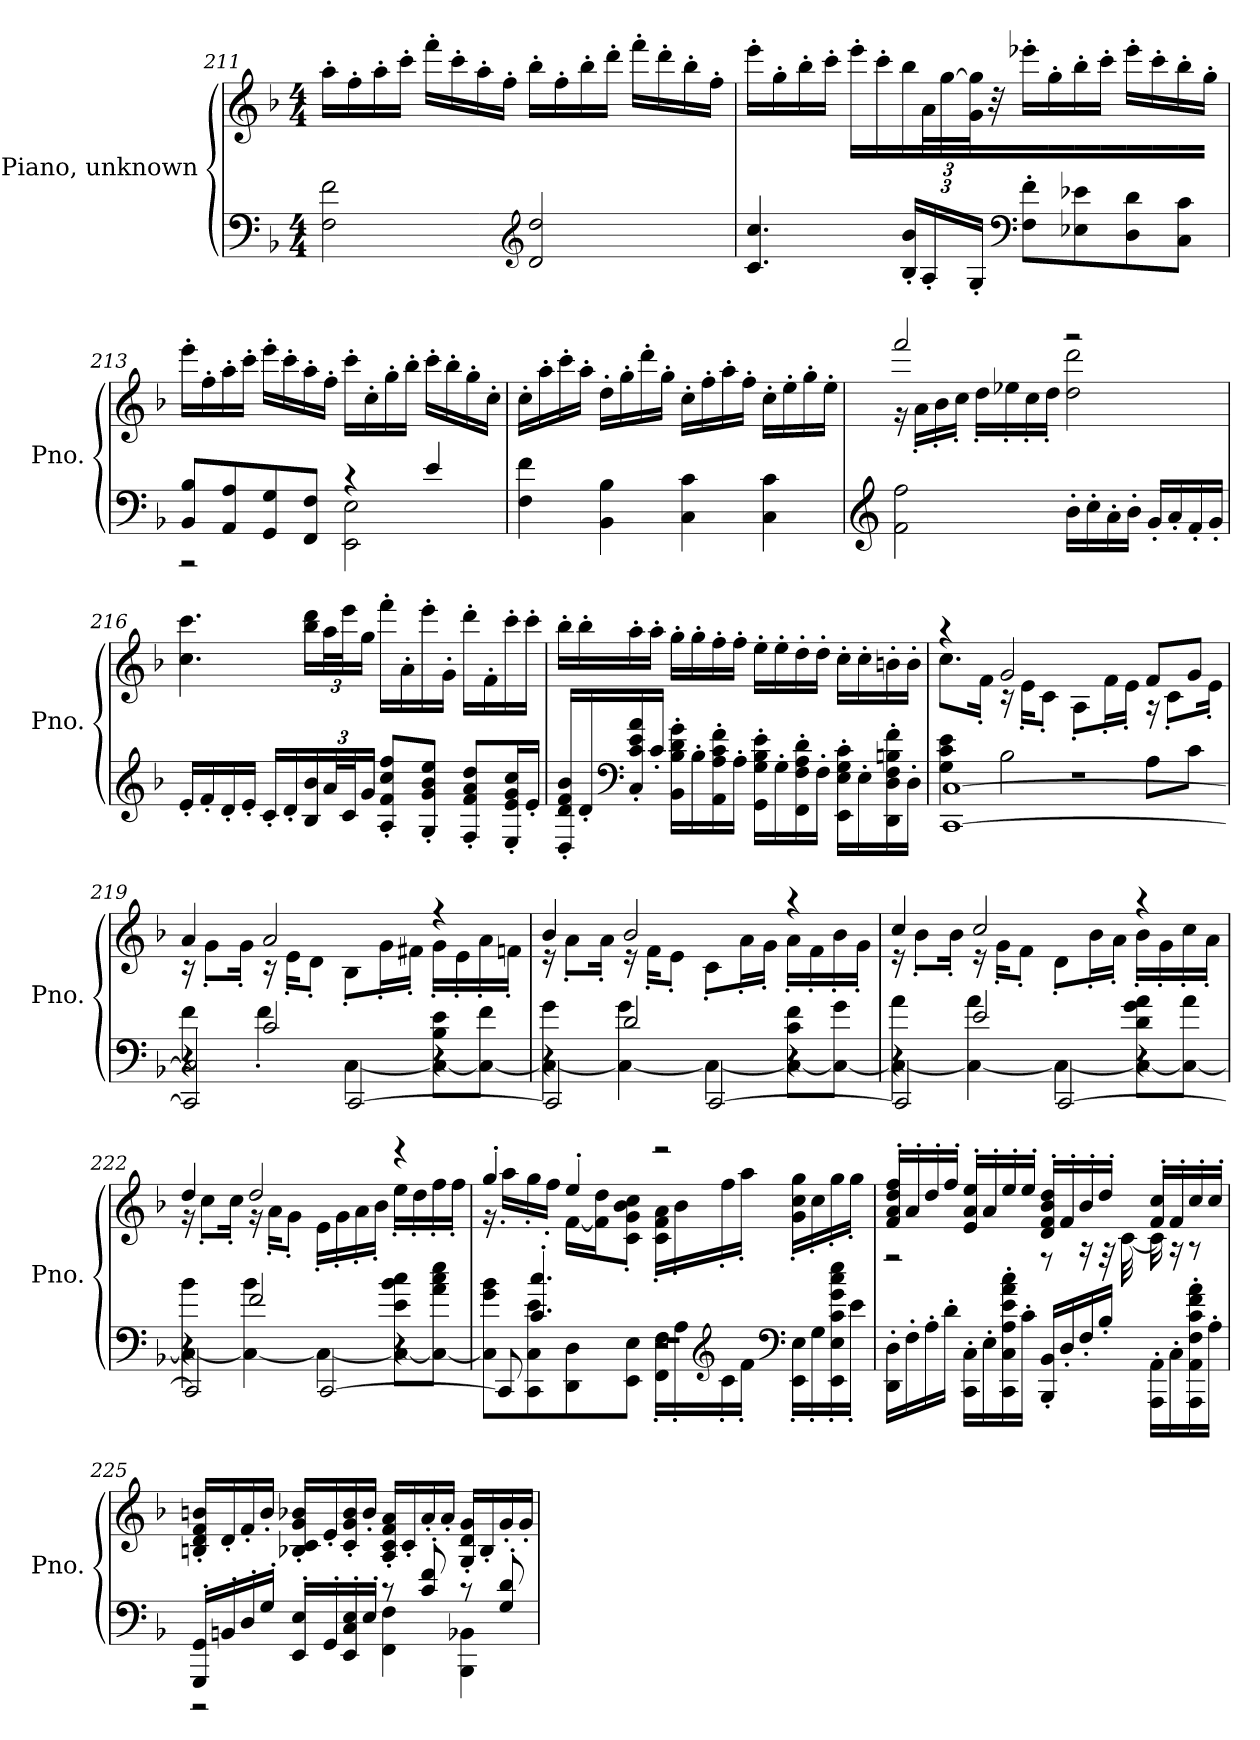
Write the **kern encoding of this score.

**kern	**kern
*part1	*part1
*staff2	*staff1
*I"Piano, unknown	*
*I'Pno.	*
!!LO:LB:g=z
*clefF4	*clefG2
*k[b-]	*k[b-]
*M4/4	*M4/4
=211	=211
2F\ 2f\	16aa'\LL
.	16ff'\
.	16aa'\
.	16ccc'\JJ
.	16fff'\LL
.	16ccc'\
.	16aa'\
.	16ff'\JJ
*clefG2	*
2d/ 2dd/	16bb-'\LL
.	16ff'\
.	16bb-'\
.	16ddd'\JJ
.	16fff'\LL
.	16ddd'\
.	16bb-'\
.	16ff'\JJ
=212	=212
4.c/ 4.cc/	16eee'\LL
.	16gg'\
.	16bb-'\
.	16ccc'\JJ
.	16eee'\LL
.	16ccc'\
*Xbrackettup	*Xbrackettup
24B-/' 24b-/'LL	24bb-\
24A'/	48a\L
*	*brackettup
.	[48gg\
24G'/JJ	48g\ 48gg\]JJJ
.	48r
*clefF4	*
8F\' 8f\'L	16eee-X'\LL
.	16gg'\
8E-X\ 8e-X\	16bb-'\
.	16ccc'\JJ
8D\ 8d\	16eee-'\LL
.	16ccc'\
8C\ 8c\J	16bb-'\
.	16gg'\JJ
!!LO:LB:g=z
=213	=213
*^	*
8BB-/ 8B-/L	2r	16eee'\LL
.	.	16ff'\
8AA/ 8A/	.	16aa'\
.	.	16ccc'\JJ
8GG/ 8G/	.	16eee'\LL
.	.	16ccc'\
8FF/ 8F/J	.	16aa'\
.	.	16ff'\JJ
4r	2EE\ 2E\	16ccc'\LL
.	.	16cc'\
.	.	16gg'\
.	.	16bb-'\JJ
4e/	.	16ccc'\LL
.	.	16bb-'\
.	.	16gg'\
.	.	16cc'\JJ
*v	*v	*
=214	=214
4F\ 4f\	16cc'\LL
.	16aa'\
.	16ccc'\
.	16aa'\JJ
4BB-\ 4B-\	16dd'\LL
.	16gg'\
.	16ddd'\
.	16gg'\JJ
4C\ 4c\	16cc'\LL
.	16ff'\
.	16aa'\
.	16ff'\JJ
4C\ 4c\	16cc'\LL
.	16ee'\
.	16gg'\
.	16ee'\JJ
!!LO:LB:g=z
=215	=215
*clefG2	*
*	*^
2f\ 2ff\	2fff/	16r
.	.	16a'\LL
.	.	16b-'\
.	.	16cc'\JJ
.	.	16dd'\LL
.	.	16ee-X'\
.	.	16cc'\
.	.	16dd'\JJ
16b-'\LL	2r	2dd\ 2ddd\
16cc'\	.	.
16a'\	.	.
16b-'\JJ	.	.
16g'/LL	.	.
16a'/	.	.
16f'/	.	.
16g'/JJ	.	.
*	*v	*v
=216	=216
16e'/LL	4.cc\ 4.ccc\
16f'/	.
16d'/	.
16e'/JJ	.
16c'/LL	.
16d'/	.
*	*Xbrackettup
24B-/ 24b-/	24bb-\ 24ddd\LL
48a/L	48aa\L
48c/J	48eee\J
24g/JJ	24gg\JJ
8A/' 8f/' 8cc/' 8ff/'L	16fff'\LL
.	16a'\
8G/' 8g/' 8b-/' 8ee/'J	16eee'\
.	16g'\JJ
8F/' 8f/' 8a/' 8dd/'L	16ddd'\LL
.	16f'\
16E/' 16e/' 16g/' 16cc/'L	16ccc'\
16e'/JJ	16ccc'\JJ
!!LO:PB:g=z
=217	=217
16D/' 16d/' 16f/' 16b-/'LL	16bb-'\LL
16d'/	16bb-'\
*clefF4	*
16C/' 16c/' 16e/' 16a/'	16aa'\
16c'/JJ	16aa'\JJ
16BB-\' 16B-\' 16d\' 16g\'LL	16gg'\LL
16B-'\	16gg'\
16AA\' 16A\' 16c\' 16f\'	16ff'\
16A'\JJ	16ff'\JJ
16GG\' 16G\' 16B-\' 16e\'LL	16ee'\LL
16G'\	16ee'\
16FF\' 16F\' 16A\' 16d\'	16dd'\
16F'\JJ	16dd'\JJ
16EE\' 16E\' 16G\' 16c\'LL	16cc'\LL
16E'\	16cc'\
16DD\' 16D\' 16F\' 16Bn\' 16f\'	16bn'\
16D'\JJ	16b'\JJ
=218	=218
*^	*^
*	*^	*	*
1r	4G\ 4c\ 4e\	[1CC [1C	4r	8.cc\L
.	.	.	.	16f'\Jk
.	2B-\	.	2g/	16r
.	.	.	.	16e'\KL
.	.	.	.	8c'\J
.	.	.	.	8A'\L
.	.	.	.	16f'\L
.	.	.	.	16e'\JJ
.	8A\L	.	8f/L	16r
.	.	.	.	8c'\L
.	8c\J	.	8g/J	.
.	.	.	.	16e'\Jk
!!LO:LB:g=z	!!
=219	=219	=219	=219	=219
4r	4f\	2CC/] 2C/]	4a/	16r
.	.	.	.	8g'\L
.	.	.	.	16g'\Jk
2c/	4f'\	.	2a/	16r
.	.	.	.	16e'\KL
.	.	.	.	8d'\J
.	[4C\	[2CC/	.	8B-'\L
.	.	.	.	16g'\L
.	.	.	.	16f#X'\JJ
4r	8C\_ 8B-\ 8e\L	.	4r	16g'\LL
.	.	.	.	16e'\
.	8C\_ 8f\J	.	.	16a'\
.	.	.	.	16fn'\JJ
=220	=220	=220	=220	=220
4r	4C\_ 4g\	2CC/]	4b-/	16r
.	.	.	.	8a'\L
.	.	.	.	16a'\Jk
2d/	4C\_ 4g\	.	2b-/	16r
.	.	.	.	16f'\KL
.	.	.	.	8e'\J
.	4C\_	[2CC/	.	8c'\L
.	.	.	.	16a'\L
.	.	.	.	16g'\JJ
4r	8C\_ 8c\ 8f\L	.	4r	16a'\LL
.	.	.	.	16f'\
.	8C\_ 8g\J	.	.	16b-'\
.	.	.	.	16g'\JJ
=221	=221	=221	=221	=221
4r	4C\_ 4a\	2CC/]	4cc/	16r
.	.	.	.	8b-'\L
.	.	.	.	16b-'\Jk
2e/	4C\_ 4a\	.	2cc/	16r
.	.	.	.	16g'\KL
.	.	.	.	8f'\J
.	4C\_	[2CC/	.	8d'\L
.	.	.	.	16b-'\L
.	.	.	.	16a'\JJ
4r	8C\_ 8d\ 8g\ 8a\L	.	4r	16b-'\LL
.	.	.	.	16g'\
.	8C\_ 8a\J	.	.	16cc'\
.	.	.	.	16a'\JJ
!!LO:LB:g=z	!!
=222	=222	=222	=222	=222
4r	4C\_ 4b-\	2CC/]	4dd/	16r
.	.	.	.	8cc'\L
.	.	.	.	16cc'\Jk
2f/	4C\_ 4b-\	.	2dd/	16r
.	.	.	.	16a'\KL
.	.	.	.	8g'\J
.	4C\_	[2CC/	.	16e'\LL
.	.	.	.	16g'\
.	.	.	.	16a'\
.	.	.	.	16b-'\JJ
4r	8C\_ 8e\ 8b-\ 8cc\L	.	4r	16ee'\LL
.	.	.	.	16dd'\
.	8C\_ 8a\ 8cc\ 8ee\J	.	.	16ff'\
.	.	.	.	16ff'\JJ
=223	=223	=223	=223	=223
1r	8C\] 8g\ 8b-\L	8CC/]	4gg'/	16r
.	.	.	.	16aa'\LL
.	8CC\ 8C\ 8e\	4.c/' 4.cc/'	.	16gg'\
.	.	.	.	16ff'\JJ
.	8DD\ 8D\	.	4ee'/	[16f\LL
.	.	.	.	16f\] 16dd\J
.	8EE\ 8E\J	.	.	8c\' 8g\' 8b-\' 8cc\'J
.	16FF\' 16F\'LL	2r	2r	16c\' 16f\' 16a\'LL
.	16A'\	.	.	16b-'\
*clefG2	*	*	*	*
.	16c'\	.	.	16ff'\
.	16f'\JJ	.	.	16aa'\JJ
*clefF4	*	*	*	*
.	16EE\' 16E\'LL	.	.	16g\' 16cc\' 16gg\'LL
.	16G'\	.	.	16cc'\
.	16EE\' 16E\' 16c\' 16g\' 16cc\' 16ee\'	.	.	16gg'\
.	16e'\JJ	.	.	16gg'\JJ
*v	*v	*v	*	*
!!LO:LB:g=z	!!
=224	=224	=224
16DD\' 16D\'LL	16f/' 16a/' 16dd/' 16ff/'LL	2r
16F'\	16a'/	.
16A'\	16dd'/	.
16d'\JJ	16ff'/JJ	.
16CC\' 16C\'LL	16e/' 16a/' 16ee/'LL	.
16E'\	16a'/	.
16CC\' 16C\' 16A\' 16e\' 16a\' 16cc\'	16ee'/	.
16c'\JJ	16ee'/JJ	.
16BBB-/' 16BB-/'LL	16d/' 16f/' 16b-/' 16dd/'LL	8r
16D'/	16f'/	.
16F'/	16b-'/	16r
16B-'/JJ	16dd'/JJ	32r
.	.	[32c\
16AAA\' 16AA\'LL	16f/' 16cc/'LL	16c\]
16C'\	16f'/	16r
16AAA\' 16AA\' 16F\' 16c\' 16f\' 16a\'	16cc'/	8r
16A'\JJ	16cc'/JJ	.
*	*v	*v
=225	=225
*^	*
16GGG/' 16GG/'LL	2r	16Bn/' 16d/' 16f/' 16bn/'LL
16BBn'/	.	16d'/
16D'/	.	16f'/
16G'/JJ	.	16b'/JJ
16EE/' 16E/'LL	.	16B-X/' 16c/' 16g/' 16b-X/'LL
16GG'/	.	16e'/
16EE/' 16C/' 16E/'	.	16c/' 16g/' 16b-/'
16E'/JJ	.	16b-'/JJ
8r	4FF\ 4F\	16A/' 16c/' 16f/' 16a/'LL
.	.	16c'/
8c/' 8f/'	.	16a'/
.	.	16a'/JJ
8r	4BBB-\ 4BB-X\	16G/' 16d/' 16g/'LL
.	.	16B-'/
8G/' 8d/'	.	16g'/
.	.	16g'/JJ
*v	*v	*
=	=
*-	*-
